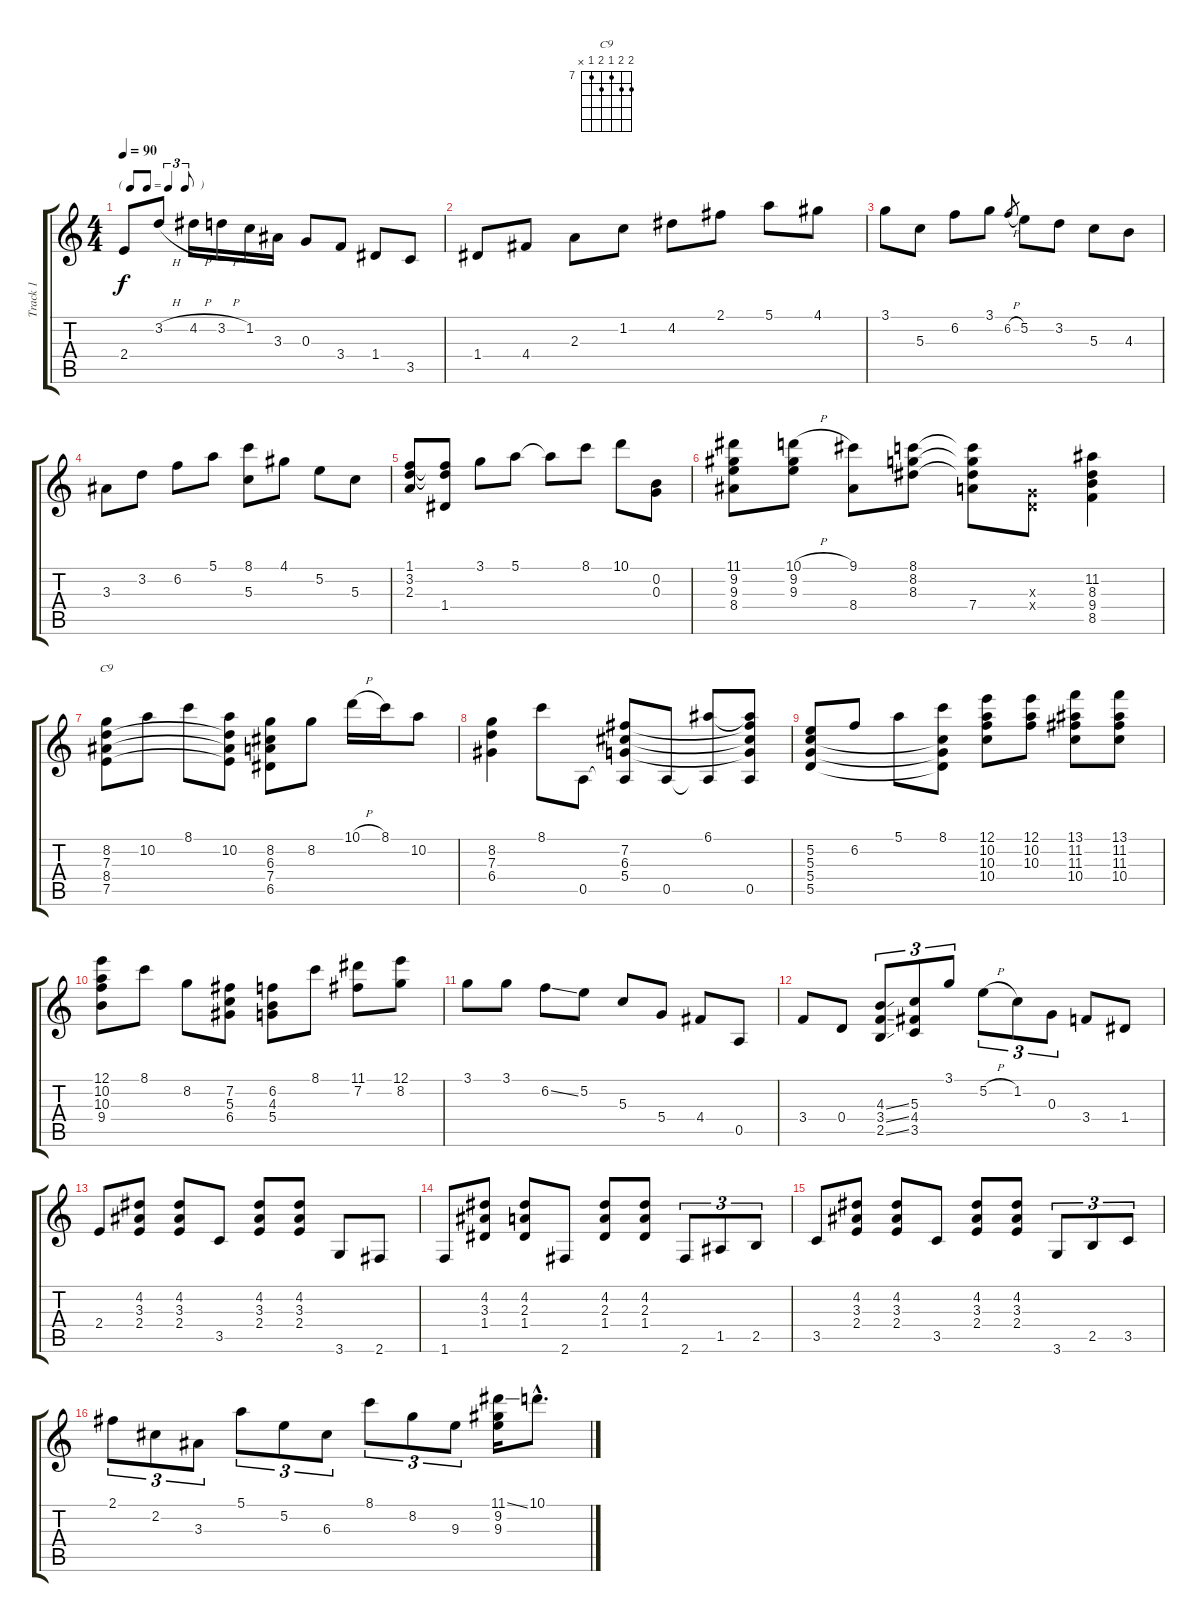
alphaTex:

\track ("Track 1" "Track 1") {instrument electricguitarjazz}
\staff {score tabs}
\tuning (E4 B3 G3 D3 A2 E2) {hide}
\chord ("C9" 8 8 7 8 7 x) {firstfret 7}
\ts (4 4)
\tf triplet8th
\tempo 90
\clef g2
\ks c
2.4.8{dy f} 3.2{h}.8 4.2{h}.16 3.2{h}.16 1.2.16 3.3.16 0.3.8 3.4.8 1.4.8 3.5.8 |
1.4.8 4.4.8 2.3.8 1.2.8 4.2.8 2.1.8 5.1.8 4.1.8 |
3.1.8 5.3.8 6.2.8 3.1.8 6.2{h}.8{gr} 5.2.8 3.2.8 5.3.8 4.3.8 |
3.3.8 3.2.8 6.2.8 5.1.8 (8.1 5.3).8 4.1.8 5.2.8 5.3.8 |
(1.1 3.2 2.3).8 (1.1{t} 3.2{t} 1.4).8 3.1.8 5.1.8 5.1{t}.8 8.1.8 10.1.8 (0.2 0.3).8 |
(11.1 9.2 9.3 8.4).8 (10.1{h} 9.2 9.3).8 (9.1 8.4).8 (8.1 8.2 8.3).8 (8.1{t} 8.2{t} 8.3{t} 7.4).8 (0.3{x} 0.4{x}).8 (11.2 8.3 9.4 8.5).4 |
(8.2 7.3 8.4 7.5).8{ch "C9"} 10.2.8 8.1.8 (10.2 7.3{t} 8.4{t} 7.5{t}).8 (8.2 6.3 7.4 6.5).8 8.2.8 10.1{h}.16 8.1.16 10.2.8 |
(8.2 7.3 6.4).4 8.1.8 0.5.8 (7.2 6.3 5.4 0.5{t}).8 0.5.8 (6.1 0.5{t}).8 (6.1{t} 7.2{t} 6.3{t} 5.4{t} 0.5).8 |
(5.2 5.3 5.4 5.5).8 6.2.8 5.1.8 (8.1 5.3{t} 5.4{t} 5.5{t}).8 (12.1 10.2 10.3 10.4).8 (12.1 10.2 10.3).8 (13.1 11.2 11.3 10.4).8 (13.1 11.2 11.3 10.4).8 |
(12.1 10.2 10.3 9.4).8 8.1.8 8.2.8 (7.2 5.3 6.4).8 (6.2 4.3 5.4).8 8.1.8 (11.1 7.2).8 (12.1 8.2).8 |
3.1.8 3.1.8 6.2{ss}.8 5.2.8 5.3.8 5.4.8 4.4.8 0.5.8 |
3.4.8 0.4.8 (4.3{ss} 3.4{ss} 2.5{ss}).8{tu (3 2)} (5.3 4.4 3.5).8{tu (3 2)} 3.1.8{tu (3 2)} 5.2{h}.8{tu (3 2)} 1.2.8{tu (3 2)} 0.3.8{tu (3 2)} 3.4.8 1.4.8 |
2.4.8 (4.2 3.3 2.4).8 (4.2 3.3 2.4).8 3.5.8 (4.2 3.3 2.4).8 (4.2 3.3 2.4).8 3.6.8 2.6.8 |
1.6.8 (4.2 3.3 1.4).8 (4.2 2.3 1.4).8 2.6.8 (4.2 2.3 1.4).8 (4.2 2.3 1.4).8 2.6.8{tu (3 2)} 1.5.8{tu (3 2)} 2.5.8{tu (3 2)} |
3.5.8 (4.2 3.3 2.4).8 (4.2 3.3 2.4).8 3.5.8 (4.2 3.3 2.4).8 (4.2 3.3 2.4).8 3.6.8{tu (3 2)} 2.5.8{tu (3 2)} 3.5.8{tu (3 2)} |
2.1.8{tu (3 2)} 2.2.8{tu (3 2)} 3.3.8{tu (3 2)} 5.1.8{tu (3 2)} 5.2.8{tu (3 2)} 6.3.8{tu (3 2)} 8.1.8{tu (3 2)} 8.2.8{tu (3 2)} 9.3.8{tu (3 2)} (11.1{ss} 9.2 9.3).16 10.1{hac}.8{d}
